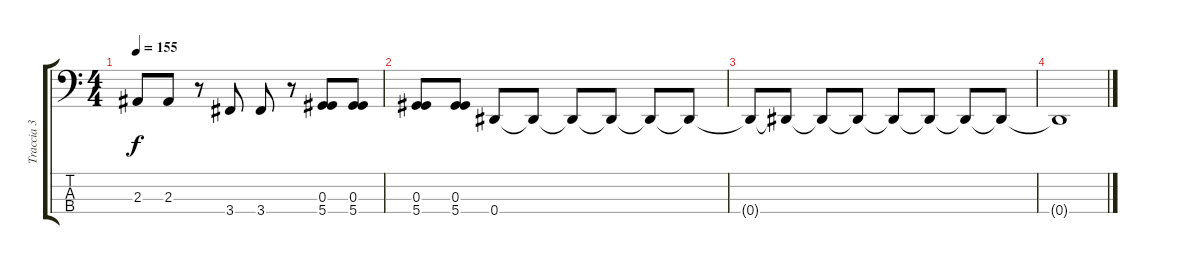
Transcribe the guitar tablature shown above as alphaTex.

\track ("Traccia 3" "Traccia 3") {instrument electricbasspick}
\staff {score tabs}
\tuning (Gb2 Db2 Ab1 Eb1) {hide}
\ts (4 4)
\tempo 155
\clef f4
\ks c
2.3.8{dy f} 2.3.8 r.8 3.4.8 3.4.8 r.8 (0.3 5.4).8 (0.3 5.4).8 |
(0.3 5.4).8 (0.3 5.4).8 0.4.8 0.4{t}.8 0.4{t}.8 0.4{t}.8 0.4{t}.8 0.4{t}.8 |
0.4{t}.8 0.4{t}.8 0.4{t}.8 0.4{t}.8 0.4{t}.8 0.4{t}.8 0.4{t}.8 0.4{t}.8 |
0.4{t}.1
